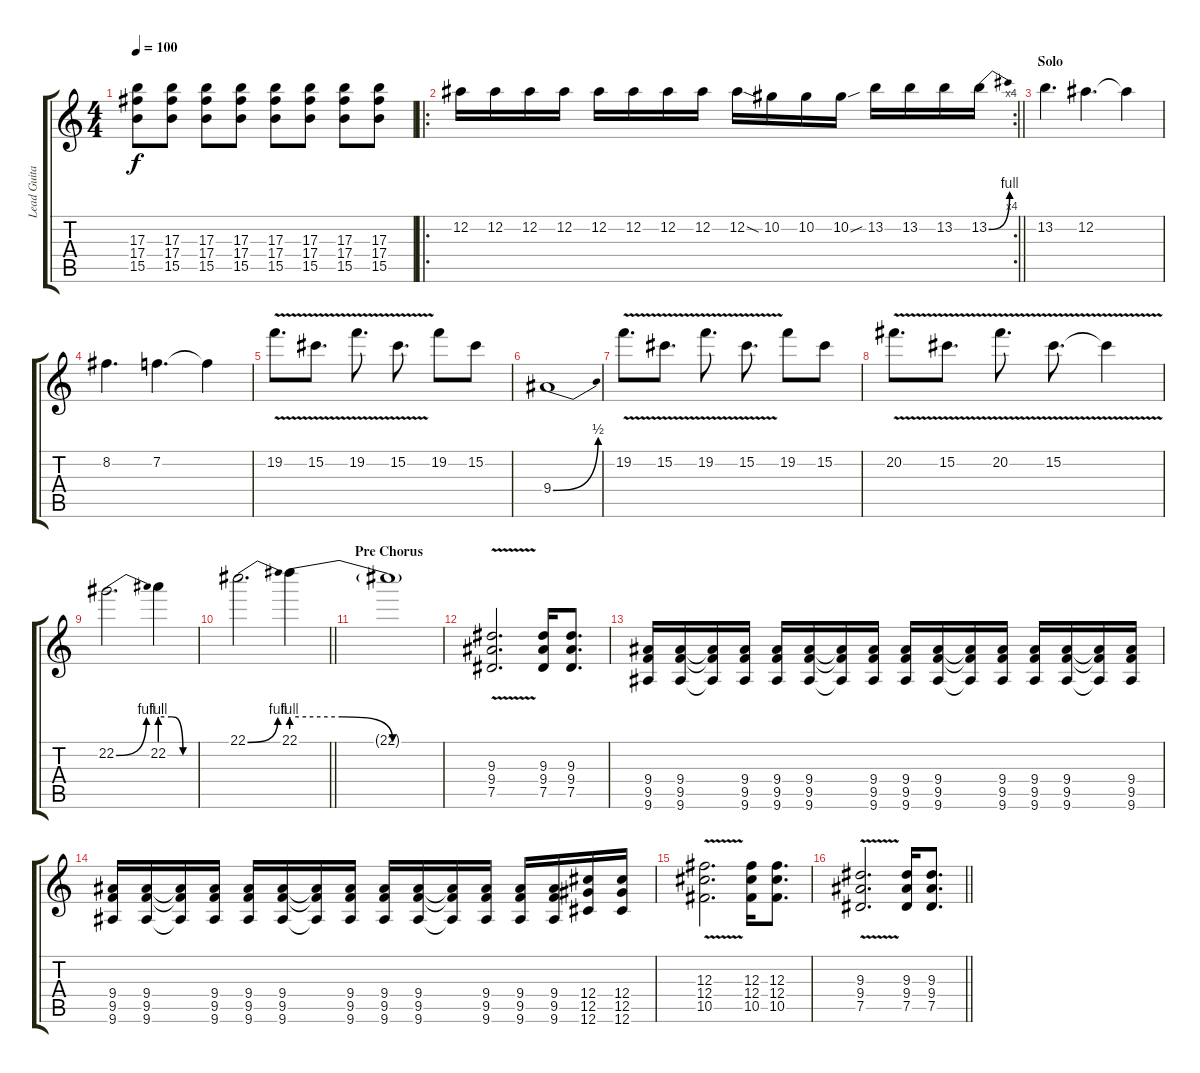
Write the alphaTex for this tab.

\track ("Lead Guitar" "Lead Guita") {instrument overdrivenguitar}
\staff {score tabs}
\tuning (Eb4 Bb3 Gb3 Db3 Ab2 Db2) {hide}
\ts (4 4)
\tempo 100
\clef g2
\ks c
(17.3 17.4 15.5).8{dy f} (17.3 17.4 15.5).8 (17.3 17.4 15.5).8 (17.3 17.4 15.5).8 (17.3 17.4 15.5).8 (17.3 17.4 15.5).8 (17.3 17.4 15.5).8 (17.3 17.4 15.5).8 |
\ro
\rc 4
\barLineRight lightlight
12.2.16 12.2.16 12.2.16 12.2.16 12.2.16 12.2.16 12.2.16 12.2.16 12.2{sod}.16 10.2.16 10.2.16 10.2{sou}.16 13.2.16 13.2.16 13.2.16 13.2{be (bend 0 0 60 4)}.16 |
\section ("" "Solo")
13.2.4{d} 12.2.4{d} 12.2{t}.4 |
8.2.4{d} 7.2.4{d} 7.2{t}.4 |
19.2{v}.8{d} 15.2{v}.8{d} 19.2{v}.8{d} 15.2{v}.8{d} 19.2.8 15.2.8 |
9.4{be (bend 0 0 60 2)}.1 |
19.2{v}.8{d} 15.2{v}.8{d} 19.2{v}.8{d} 15.2{v}.8{d} 19.2.8 15.2.8 |
20.2{v}.8{d} 15.2{v}.8{d} 20.2{v}.8{d} 15.2{v}.8{d} 15.2{t}.4 |
22.2{be (bend 0 0 60 4)}.2{d} 22.2{be (custom 0 4 20 4 40 0 60 0)}.4 |
\barLineRight lightlight
22.1{be (bend 0 0 60 4)}.2{d} 22.1{be (custom 0 4 20 4 40 0 60 0)}.4 |
\section ("" "Pre Chorus")
22.1{t}.1 |
(9.3{v} 9.4{v} 7.5{v}).2{d} (9.3 9.4 7.5).16 (9.3 9.4 7.5).8{d} |
(9.4 9.5 9.6).16 (9.4 9.5 9.6).16 (9.4{t} 9.5{t} 9.6{t}).16 (9.4 9.5 9.6).16 (9.4 9.5 9.6).16 (9.4 9.5 9.6).16 (9.4{t} 9.5{t} 9.6{t}).16 (9.4 9.5 9.6).16 (9.4 9.5 9.6).16 (9.4 9.5 9.6).16 (9.4{t} 9.5{t} 9.6{t}).16 (9.4 9.5 9.6).16 (9.4 9.5 9.6).16 (9.4 9.5 9.6).16 (9.4{t} 9.5{t} 9.6{t}).16 (9.4 9.5 9.6).16 |
(9.4 9.5 9.6).16 (9.4 9.5 9.6).16 (9.4{t} 9.5{t} 9.6{t}).16 (9.4 9.5 9.6).16 (9.4 9.5 9.6).16 (9.4 9.5 9.6).16 (9.4{t} 9.5{t} 9.6{t}).16 (9.4 9.5 9.6).16 (9.4 9.5 9.6).16 (9.4 9.5 9.6).16 (9.4{t} 9.5{t} 9.6{t}).16 (9.4 9.5 9.6).16 (9.4 9.5 9.6).16 (9.4 9.5 9.6).16 (12.4 12.5 12.6).16 (12.4 12.5 12.6).16 |
(12.3{v} 12.4{v} 10.5{v}).2{d} (12.3 12.4 10.5).16 (12.3 12.4 10.5).8{d} |
\barLineRight lightlight
(9.3{v} 9.4{v} 7.5{v}).2{d} (9.3 9.4 7.5).16 (9.3 9.4 7.5).8{d}
